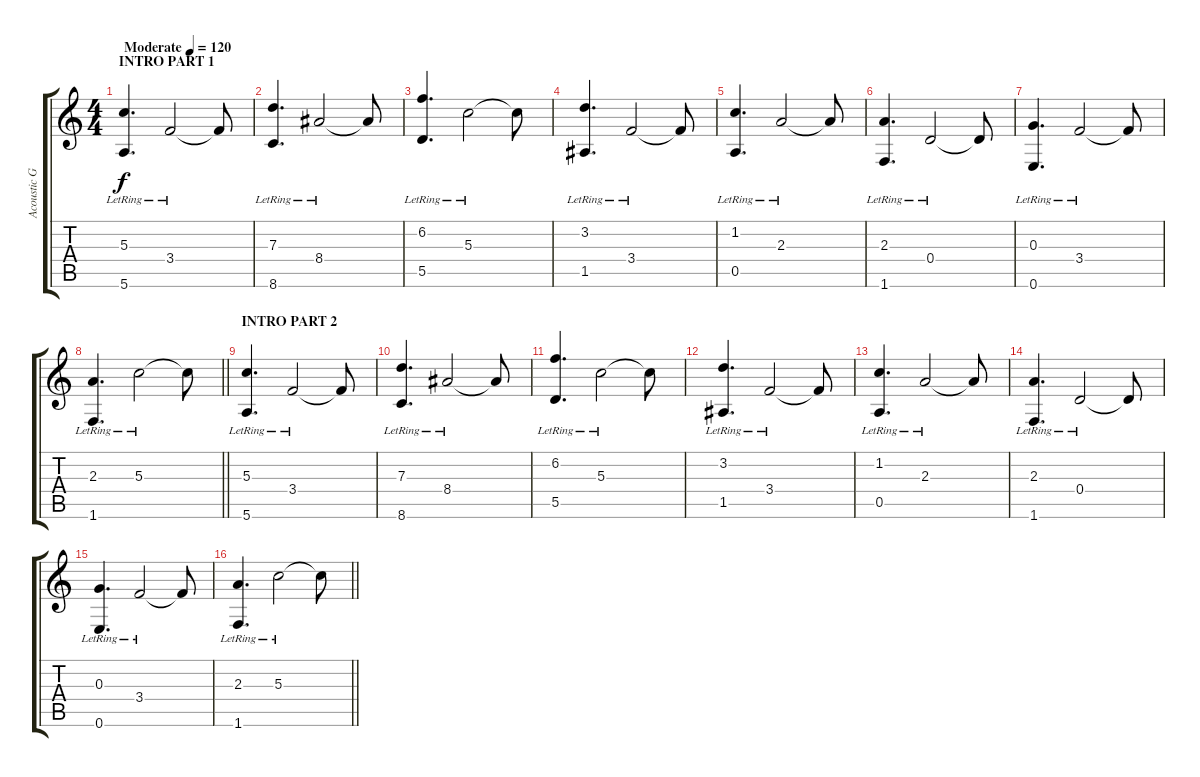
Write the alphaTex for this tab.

\track ("Acoustic Guitar" "Acoustic G") {instrument acousticguitarsteel}
\staff {score tabs}
\tuning (E4 B3 G3 D3 A2 E2) {hide}
\ts (4 4)
\section ("" "INTRO PART 1")
\tempo (120 "Moderate")
\clef g2
\ks c
(5.3{lr} 5.6{lr}).4{d dy f instrument acousticguitarsteel} 3.4{lr}.2 3.4{t}.8 |
(7.3{lr} 8.6{lr}).4{d} 8.4{lr}.2 8.4{t}.8 |
(6.2{lr} 5.5{lr}).4{d} 5.3{lr}.2 5.3{t}.8 |
(3.2{lr} 1.5{lr}).4{d} 3.4{lr}.2 3.4{t}.8 |
(1.2{lr} 0.5{lr}).4{d} 2.3{lr}.2 2.3{t}.8 |
(2.3{lr} 1.6{lr}).4{d} 0.4{lr}.2 0.4{t}.8 |
(0.3{lr} 0.6{lr}).4{d} 3.4{lr}.2 3.4{t}.8 |
\barLineRight lightlight
(2.3{lr} 1.6{lr}).4{d} 5.3{lr}.2 5.3{t}.8 |
\section ("" "INTRO PART 2")
(5.3{lr} 5.6).4{d} 3.4{lr}.2 3.4{t}.8 |
(7.3{lr} 8.6).4{d} 8.4{lr}.2 8.4{t}.8 |
(6.2{lr} 5.5{lr}).4{d} 5.3{lr}.2 5.3{t}.8 |
(3.2{lr} 1.5{lr}).4{d} 3.4{lr}.2 3.4{t}.8 |
(1.2{lr} 0.5{lr}).4{d} 2.3{lr}.2 2.3{t}.8 |
(2.3{lr} 1.6).4{d} 0.4{lr}.2 0.4{t}.8 |
(0.3{lr} 0.6).4{d} 3.4{lr}.2 3.4{t}.8 |
\barLineRight lightlight
(2.3{lr} 1.6).4{d} 5.3{lr}.2 5.3{t}.8
